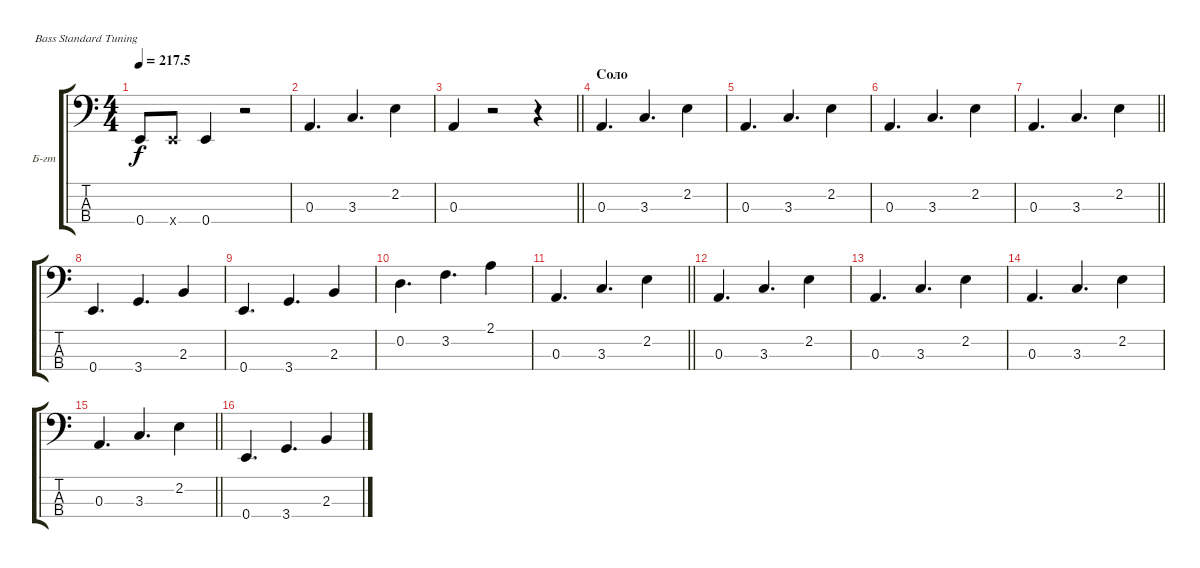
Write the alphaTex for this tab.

\bracketExtendMode groupsimilarinstruments
\firstSystemTrackNameOrientation horizontal
\otherSystemsTrackNameOrientation horizontal
\track ("Бас-гитара" "Б-гт") {instrument electricbassfinger}
\staff {score tabs}
\tuning (G2 D2 A1 E1)
\ts (4 4)
\tempo
217.5
\accidentals auto
\clef f4
\ottava regular
\simile none
\ks c
0.4.8{dy f} 0.4{x}.8 0.4.4 r.2 |
0.3.4{d} 3.3.4{d} 2.2.4 |
\barLineRight lightlight
0.3.4 r.2 r.4 |
\section ("" "Соло")
0.3.4{d} 3.3.4{d} 2.2.4 |
0.3.4{d} 3.3.4{d} 2.2.4 |
0.3.4{d} 3.3.4{d} 2.2.4 |
\barLineRight lightlight
0.3.4{d} 3.3.4{d} 2.2.4 |
0.4.4{d} 3.4.4{d} 2.3.4 |
0.4.4{d} 3.4.4{d} 2.3.4 |
0.2.4{d} 3.2.4{d} 2.1.4 |
\barLineRight lightlight
0.3.4{d} 3.3.4{d} 2.2.4 |
0.3.4{d} 3.3.4{d} 2.2.4 |
0.3.4{d} 3.3.4{d} 2.2.4 |
0.3.4{d} 3.3.4{d} 2.2.4 |
\barLineRight lightlight
0.3.4{d} 3.3.4{d} 2.2.4 |
0.4.4{d} 3.4.4{d} 2.3.4
